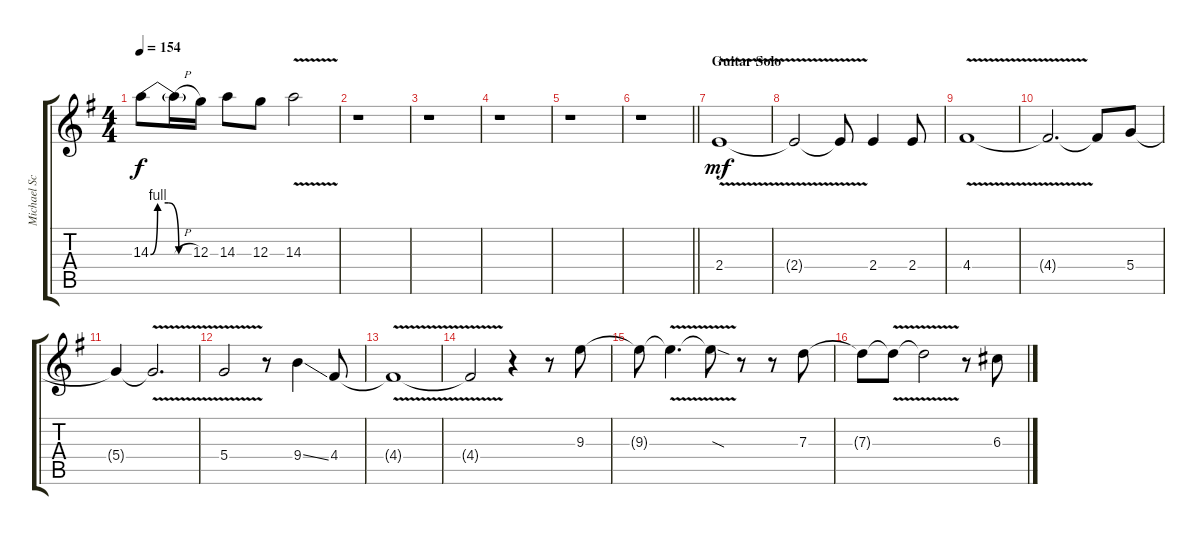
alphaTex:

\track ("Michael Schenker - Guitar 1" "Michael Sc") {instrument distortionguitar}
\staff {score tabs}
\tuning (E4 B3 G3 D3 A2 E2) {hide}
\ts (4 4)
\tempo 154
\clef g2
\ks g
14.3{be (custom 0 0 10 4 25 4 40 0 60 0)}.8{dy f} 14.3{h t}.16 12.3.16 14.3.8 12.3.8 14.3{v}.2 |
r.1 |
r.1 |
r.1 |
r.1 |
\barLineRight lightlight
r.1 |
\section ("" "Guitar Solo")
2.4{v}.1{dy mf} |
2.4{v t}.2 2.4{v t}.8 2.4.4 2.4.8 |
4.4{v}.1 |
4.4{t}.2{d} 4.4{t}.8 5.4.8 |
5.4{t}.4 5.4{v t}.2{d} |
5.4{v}.2 r.8 9.4{ss}.4 4.4.8 |
4.4{v t}.1 |
4.4{v t}.2 r.4 r.8 9.3.8 |
9.3{t}.8 9.3{v t}.4{d} 9.3{sod t}.8 r.8 r.8 7.3.8 |
7.3{t}.8 7.3{v t}.8 7.3{v t}.2 r.8 6.3.8
